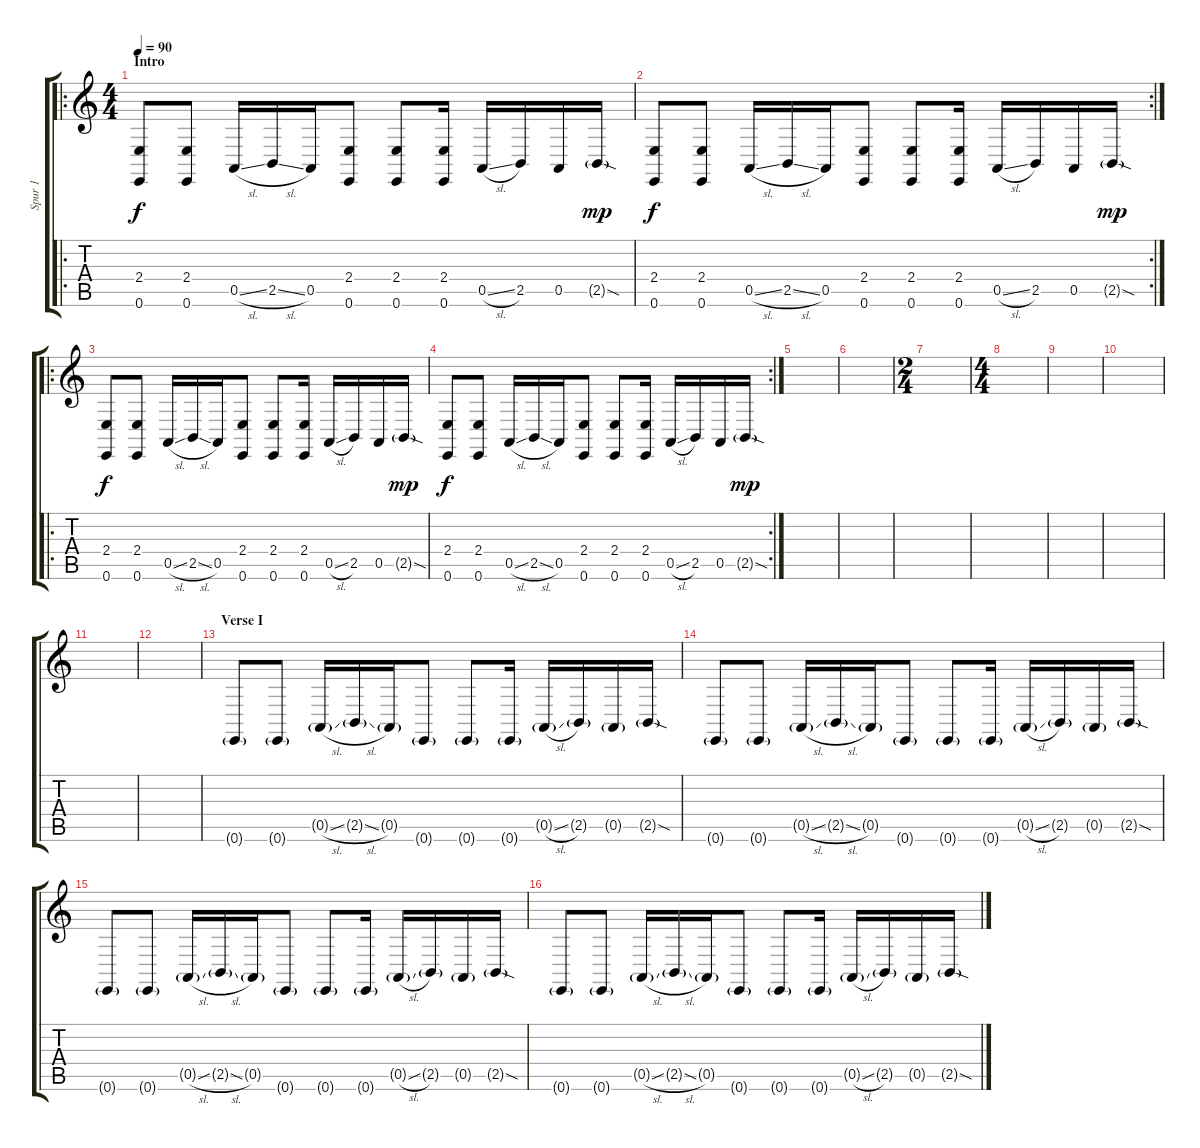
\track ("Spur 1" "Spur 1") {instrument lead2sawtooth}
\staff {score tabs}
\tuning (E4 B3 G3 D3 A2 E2) {hide}
\ro
\ts (4 4)
\section ("" "Intro")
\tempo 90
\clef g2
\ks c
(2.4 0.6).8{dy f instrument lead2sawtooth} (2.4 0.6).8 0.5{sl}.16 2.5{sl}.16 0.5.16 (2.4 0.6).8 (2.4 0.6).8 (2.4 0.6).16 0.5{sl}.16 2.5.16 0.5.16 2.5{sod g}.16{dy mp} |
\rc 2
(2.4 0.6).8{dy f} (2.4 0.6).8 0.5{sl}.16 2.5{sl}.16 0.5.16 (2.4 0.6).8 (2.4 0.6).8 (2.4 0.6).16 0.5{sl}.16 2.5.16 0.5.16 2.5{sod g}.16{dy mp} |
\ro
(2.4 0.6).8{dy f} (2.4 0.6).8 0.5{sl}.16 2.5{sl}.16 0.5.16 (2.4 0.6).8 (2.4 0.6).8 (2.4 0.6).16 0.5{sl}.16 2.5.16 0.5.16 2.5{sod g}.16{dy mp} |
\rc 2
(2.4 0.6).8{dy f} (2.4 0.6).8 0.5{sl}.16 2.5{sl}.16 0.5.16 (2.4 0.6).8 (2.4 0.6).8 (2.4 0.6).16 0.5{sl}.16 2.5.16 0.5.16 2.5{sod g}.16{dy mp} |
|
|
\ts (2 4)
|
\ts (4 4)
|
|
|
|
|
\section ("" "Verse I")
0.6{g}.8 0.6{g}.8 0.5{sl g}.16 2.5{sl g}.16 0.5{g}.16 0.6{g}.8 0.6{g}.8 0.6{g}.16 0.5{sl g}.16 2.5{g}.16 0.5{g}.16 2.5{sod g}.16 |
0.6{g}.8 0.6{g}.8 0.5{sl g}.16 2.5{sl g}.16 0.5{g}.16 0.6{g}.8 0.6{g}.8 0.6{g}.16 0.5{sl g}.16 2.5{g}.16 0.5{g}.16 2.5{sod g}.16 |
0.6{g}.8 0.6{g}.8 0.5{sl g}.16 2.5{sl g}.16 0.5{g}.16 0.6{g}.8 0.6{g}.8 0.6{g}.16 0.5{sl g}.16 2.5{g}.16 0.5{g}.16 2.5{sod g}.16 |
0.6{g}.8 0.6{g}.8 0.5{sl g}.16 2.5{sl g}.16 0.5{g}.16 0.6{g}.8 0.6{g}.8 0.6{g}.16 0.5{sl g}.16 2.5{g}.16 0.5{g}.16 2.5{sod g}.16
